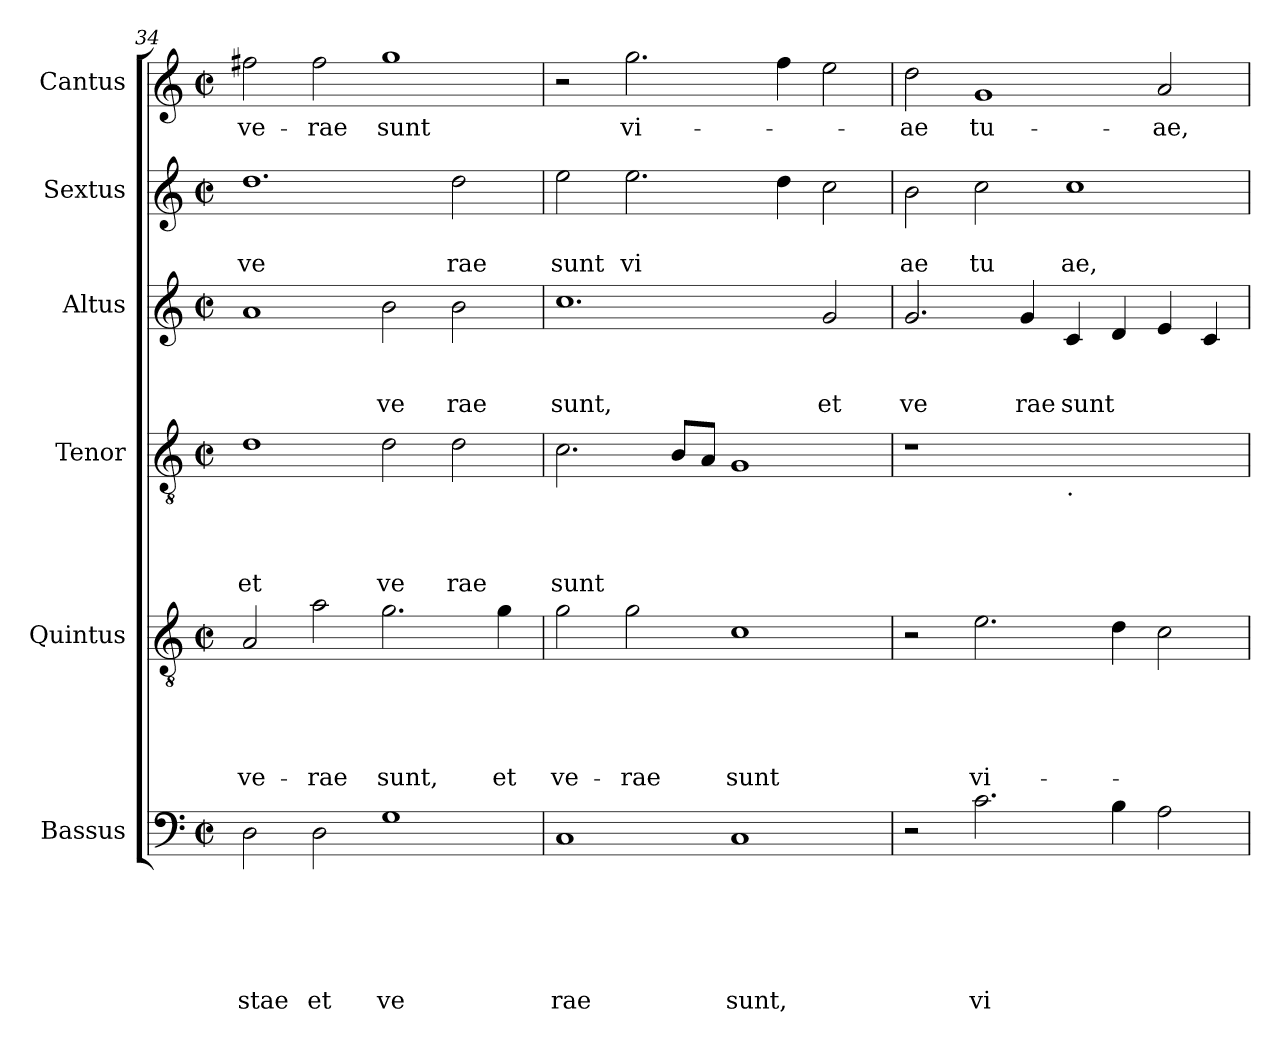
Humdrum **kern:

**kern	**text	**text	**text	**text	**text	**text	**kern	**text	**text	**text	**text	**text	**kern	**text	**text	**text	**text	**kern	**text	**text	**text	**kern	**text	**text	**kern	**text
*part6	*part6	*part6	*part6	*part6	*part6	*part6	*part5	*part5	*part5	*part5	*part5	*part5	*part4	*part4	*part4	*part4	*part4	*part3	*part3	*part3	*part3	*part2	*part2	*part2	*part1	*part1
*staff6	*staff6	*staff6	*staff6	*staff6	*staff6	*staff6	*staff5	*staff5	*staff5	*staff5	*staff5	*staff5	*staff4	*staff4	*staff4	*staff4	*staff4	*staff3	*staff3	*staff3	*staff3	*staff2	*staff2	*staff2	*staff1	*staff1
*I"Bassus	*	*	*	*	*	*	*I"Quintus	*	*	*	*	*	*I"Tenor	*	*	*	*	*I"Altus	*	*	*	*I"Sextus	*	*	*I"Cantus	*
*clefF4	*	*	*	*	*	*	*clefGv2	*	*	*	*	*	*clefGv2	*	*	*	*	*clefG2	*	*	*	*clefG2	*	*	*clefG2	*
*k[]	*	*	*	*	*	*	*k[]	*	*	*	*	*	*k[]	*	*	*	*	*k[]	*	*	*	*k[]	*	*	*k[]	*
*C:	*	*	*	*	*	*	*C:	*	*	*	*	*	*C:	*	*	*	*	*C:	*	*	*	*C:	*	*	*C:	*
*M2/2	*	*	*	*	*	*	*M2/2	*	*	*	*	*	*M2/2	*	*	*	*	*M2/2	*	*	*	*M2/2	*	*	*M2/2	*
*met(c|)	*	*	*	*	*	*	*met(c|)	*	*	*	*	*	*met(c|)	*	*	*	*	*met(c|)	*	*	*	*met(c|)	*	*	*met(c|)	*
=34	=34	=34	=34	=34	=34	=34	=34	=34	=34	=34	=34	=34	=34	=34	=34	=34	=34	=34	=34	=34	=34	=34	=34	=34	=34	=34
!	!	!	!	!	!	!LO:LY:b	!	!	!	!	!	!LO:LY:b	!	!	!	!	!LO:LY:b	!	!	!	!	!	!	!LO:LY:b	!	!LO:LY:b
2D\	.	.	.	.	.	stae	2A/	.	.	.	.	ve-	1d	.	.	.	et	1a	.	.	.	1.dd	.	ve	2ff#X\	ve-
!	!	!	!	!	!	!LO:LY:b	!	!	!	!	!	!LO:LY:b	!	!	!	!	!	!	!	!	!	!	!	!	!	!LO:LY:b
2D\	.	.	.	.	.	et	2a\	.	.	.	.	-rae	.	.	.	.	.	.	.	.	.	.	.	.	2ff#\	-rae
!	!	!	!	!	!	!LO:LY:b	!	!	!	!	!	!LO:LY:b	!	!	!	!	!LO:LY:b	!	!	!	!LO:LY:b	!	!	!	!	!LO:LY:b
1G	.	.	.	.	.	ve	2.g\	.	.	.	.	sunt,	2d\	.	.	.	ve	2b\	.	.	ve	.	.	.	1gg	sunt
!	!	!	!	!	!	!	!	!	!	!	!	!	!	!	!	!	!LO:LY:b	!	!	!	!LO:LY:b	!	!	!LO:LY:b	!	!
.	.	.	.	.	.	.	.	.	.	.	.	.	2d\	.	.	.	rae	2b\	.	.	rae	2dd\	.	rae	.	.
!	!	!	!	!	!	!	!	!	!	!	!	!LO:LY:b	!	!	!	!	!	!	!	!	!	!	!	!	!	!
.	.	.	.	.	.	.	4g\	.	.	.	.	et	.	.	.	.	.	.	.	.	.	.	.	.	.	.
=35	=35	=35	=35	=35	=35	=35	=35	=35	=35	=35	=35	=35	=35	=35	=35	=35	=35	=35	=35	=35	=35	=35	=35	=35	=35	=35
!	!	!	!	!	!	!LO:LY:b	!	!	!	!	!	!LO:LY:b	!	!	!	!	!LO:LY:b	!	!	!	!LO:LY:b	!	!	!LO:LY:b	!	!
1C	.	.	.	.	.	rae	2g\	.	.	.	.	ve-	2.c\	.	.	.	sunt	1.cc	.	.	sunt,	2ee\	.	sunt	2r	.
!	!	!	!	!	!	!	!	!	!	!	!	!LO:LY:b	!	!	!	!	!	!	!	!	!	!	!	!LO:LY:b	!	!LO:LY:b
.	.	.	.	.	.	.	2g\	.	.	.	.	-rae	.	.	.	.	.	.	.	.	.	2.ee\	.	vi	2.gg\	vi-
.	.	.	.	.	.	.	.	.	.	.	.	.	8B/L	.	.	.	.	.	.	.	.	.	.	.	.	.
.	.	.	.	.	.	.	.	.	.	.	.	.	8A/J	.	.	.	.	.	.	.	.	.	.	.	.	.
!	!	!	!	!	!	!LO:LY:b	!	!	!	!	!	!LO:LY:b	!	!	!	!	!	!	!	!	!	!	!	!	!	!
1C	.	.	.	.	.	sunt,	1c	.	.	.	.	sunt	1G	.	.	.	.	.	.	.	.	.	.	.	.	.
.	.	.	.	.	.	.	.	.	.	.	.	.	.	.	.	.	.	.	.	.	.	4dd\	.	.	4ff\	.
!	!	!	!	!	!	!	!	!	!	!	!	!	!	!	!	!	!	!	!	!	!LO:LY:b	!	!	!	!	!
.	.	.	.	.	.	.	.	.	.	.	.	.	.	.	.	.	.	2g/	.	.	et	2cc\	.	.	2ee\	.
=36	=36	=36	=36	=36	=36	=36	=36	=36	=36	=36	=36	=36	=36	=36	=36	=36	=36	=36	=36	=36	=36	=36	=36	=36	=36	=36
!	!	!	!	!	!	!	!	!	!	!	!	!	!	!	!	!	!	!	!	!	!LO:LY:b	!	!	!LO:LY:b	!	!LO:LY:b
2r	.	.	.	.	.	.	2r	.	.	.	.	.	1r	.	.	.	.	2.g/	.	.	ve	2b\	.	ae	2dd\	-ae
!	!	!	!	!	!	!LO:LY:b	!	!	!	!	!	!LO:LY:b	!	!	!	!	!	!	!	!	!	!	!	!LO:LY:b	!	!LO:LY:b
2.c\	.	.	.	.	.	vi	2.e\	.	.	.	.	vi-	.	.	.	.	.	.	.	.	.	2cc\	.	tu	1g	tu-
!	!	!	!	!	!	!	!	!	!	!	!	!	!	!	!	!	!	!	!	!	!LO:LY:b	!	!	!	!	!
.	.	.	.	.	.	.	.	.	.	.	.	.	.	.	.	.	.	4g/	.	.	rae	.	.	.	.	.
!	!	!	!	!	!	!	!	!	!	!	!	!	!LO:TX:b:t=.	!	!	!	!	!	!	!	!	!	!	!	!	!
!	!	!	!	!	!	!	!	!	!	!	!	!	!	!	!	!	!	!	!	!	!LO:LY:b	!	!	!LO:LY:b	!	!
.	.	.	.	.	.	.	.	.	.	.	.	.	1ryy	.	.	.	.	4c/	.	.	sunt	1cc	.	ae,	.	.
4B\	.	.	.	.	.	.	4d\	.	.	.	.	.	.	.	.	.	.	4d/	.	.	.	.	.	.	.	.
!	!	!	!	!	!	!	!	!	!	!	!	!	!	!	!	!	!	!	!	!	!	!	!	!	!	!LO:LY:b
2A\	.	.	.	.	.	.	2c\	.	.	.	.	.	.	.	.	.	.	4e/	.	.	.	.	.	.	2a/	-ae,
.	.	.	.	.	.	.	.	.	.	.	.	.	.	.	.	.	.	4c/	.	.	.	.	.	.	.	.
=	=	=	=	=	=	=	=	=	=	=	=	=	=	=	=	=	=	=	=	=	=	=	=	=	=	=
*-	*-	*-	*-	*-	*-	*-	*-	*-	*-	*-	*-	*-	*-	*-	*-	*-	*-	*-	*-	*-	*-	*-	*-	*-	*-	*-
